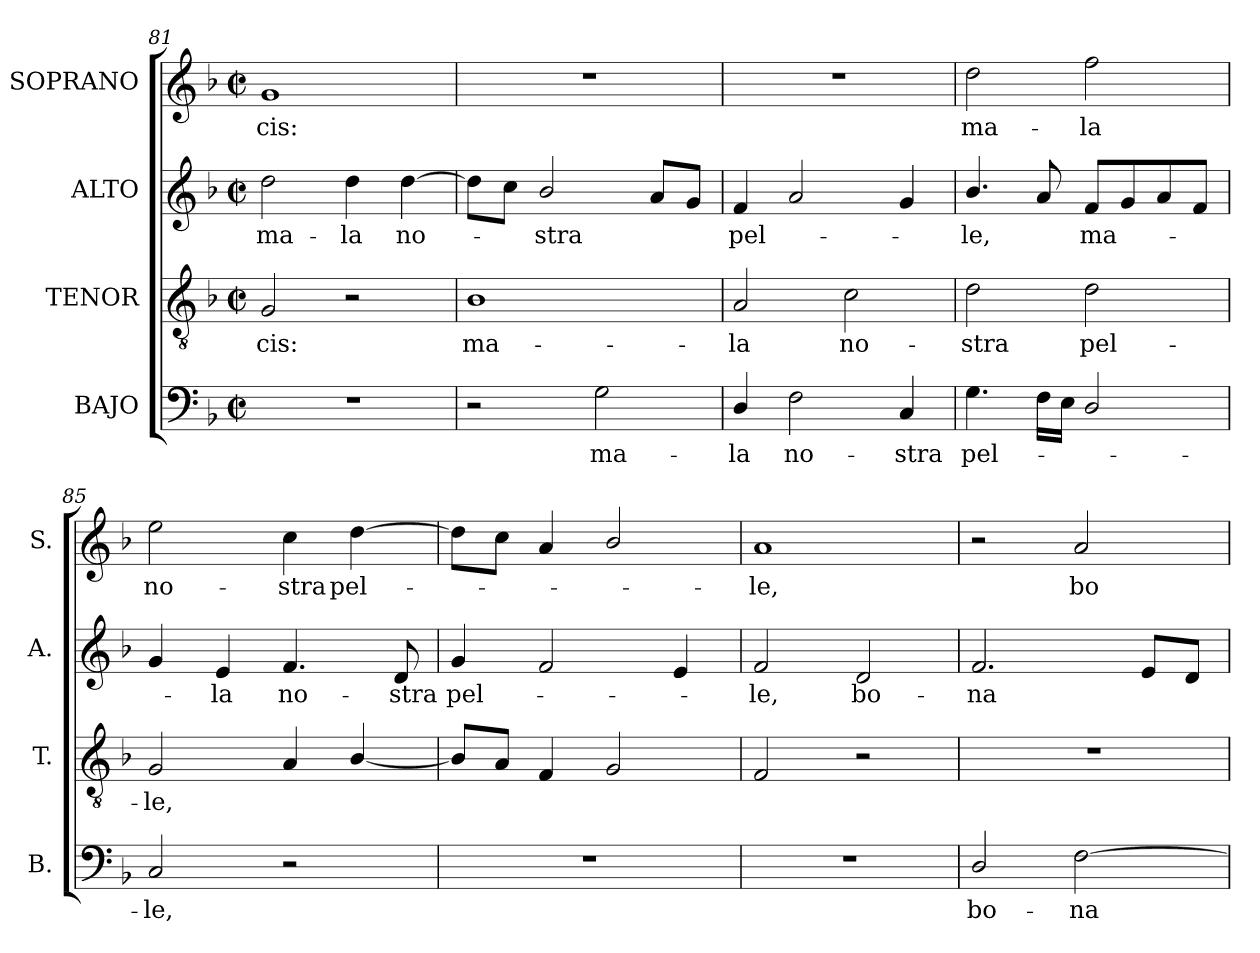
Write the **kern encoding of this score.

**kern	**text	**kern	**text	**kern	**text	**kern	**text
*part4	*part4	*part3	*part3	*part2	*part2	*part1	*part1
*staff4	*staff4	*staff3	*staff3	*staff2	*staff2	*staff1	*staff1
*I"BAJO	*	*I"TENOR	*	*I"ALTO	*	*I"SOPRANO	*
*I'B.	*	*I'T.	*	*I'A.	*	*I'S.	*
*clefF4	*	*clefGv2	*	*clefG2	*	*clefG2	*
*	*	*ITrd7c12	*	*	*	*	*
*k[b-]	*	*k[b-]	*	*k[b-]	*	*k[b-]	*
*F:	*	*F:	*	*F:	*	*F:	*
*M2/2	*	*M2/2	*	*M2/2	*	*M2/2	*
*met(c|)	*	*met(c|)	*	*met(c|)	*	*met(c|)	*
=81	=81	=81	=81	=81	=81	=81	=81
!	!	!	!LO:LY:b:color=#000000	!	!	!	!
!	!	!	!	!	!LO:LY:b:color=#000000	!	!
!	!	!	!	!	!	!	!LO:LY:b:color=#000000
1r	.	2GGi/	-cis:	2ddi\	ma-	1gi	-cis:
!	!	!	!	!	!LO:LY:b:color=#000000	!	!
.	.	2r	.	4ddi\	-la	.	.
!	!	!	!	!	!LO:LY:b:color=#000000	!	!
.	.	.	.	[4ddi\	no-	.	.
!!LO:PB:g=z
=82	=82	=82	=82	=82	=82	=82	=82
!	!	!	!LO:LY:b:color=#000000	!	!	!	!
2r	.	1BB-i	ma-	8ddi\L]	.	1r	.
.	.	.	.	8cci\J	.	.	.
!	!	!	!	!	!LO:LY:b:color=#000000	!	!
.	.	.	.	2b-i/	-stra	.	.
!	!LO:LY:b:color=#000000	!	!	!	!	!	!
2Gi\	ma-	.	.	.	.	.	.
.	.	.	.	8ai/L	.	.	.
.	.	.	.	8gi/J	.	.	.
=83	=83	=83	=83	=83	=83	=83	=83
!	!LO:LY:b:color=#000000	!	!	!	!	!	!
!	!	!	!LO:LY:b:color=#000000	!	!	!	!
!	!	!	!	!	!LO:LY:b:color=#000000	!	!
4Di/	-la	2AAi/	-la	4fi/	pel-	1r	.
!	!LO:LY:b:color=#000000	!	!	!	!	!	!
2Fi\	no-	.	.	2ai/	.	.	.
!	!	!	!LO:LY:b:color=#000000	!	!	!	!
.	.	2Ci\	no-	.	.	.	.
!	!LO:LY:b:color=#000000	!	!	!	!	!	!
4Ci/	-stra	.	.	4gi/	.	.	.
=84	=84	=84	=84	=84	=84	=84	=84
!	!LO:LY:b:color=#000000	!	!	!	!	!	!
!	!	!	!LO:LY:b:color=#000000	!	!	!	!
!	!	!	!	!	!LO:LY:b:color=#000000	!	!
!	!	!	!	!	!	!	!LO:LY:b:color=#000000
4.Gi\	pel-	2Di\	-stra	4.b-i/	-le,	2ddi\	ma-
16Fi\LL	.	.	.	8ai/	.	.	.
16Ei\JJ	.	.	.	.	.	.	.
!	!	!	!LO:LY:b:color=#000000	!	!	!	!
!	!	!	!	!	!LO:LY:b:color=#000000	!	!
!	!	!	!	!	!	!	!LO:LY:b:color=#000000
2Di/	.	2Di\	pel-	8fi/L	ma-	2ffi\	-la
.	.	.	.	8gi/	.	.	.
.	.	.	.	8ai/	.	.	.
.	.	.	.	8fi/J	.	.	.
=85	=85	=85	=85	=85	=85	=85	=85
!	!LO:LY:b:color=#000000	!	!	!	!	!	!
!	!	!	!LO:LY:b:color=#000000	!	!	!	!
!	!	!	!	!	!	!	!LO:LY:b:color=#000000
2Ci/	-le,	2GGi/	-le,	4gi/	.	2eei\	no-
!	!	!	!	!	!LO:LY:b:color=#000000	!	!
.	.	.	.	4ei/	-la	.	.
!	!	!	!	!	!LO:LY:b:color=#000000	!	!
!	!	!	!	!	!	!	!LO:LY:b:color=#000000
2r	.	4AAi/	.	4.fi/	no-	4cci\	-stra
!	!	!	!	!	!	!	!LO:LY:b:color=#000000
.	.	[4BB-i/	.	.	.	[4ddi\	pel-
!	!	!	!	!	!LO:LY:b:color=#000000	!	!
.	.	.	.	8di/	-stra	.	.
=86	=86	=86	=86	=86	=86	=86	=86
!	!	!	!	!	!LO:LY:b:color=#000000	!	!
1r	.	8BB-i/L]	.	4gi/	pel-	8ddi\L]	.
.	.	8AAi/J	.	.	.	8cci\J	.
.	.	4FFi/	.	2fi/	.	4ai/	.
.	.	2GGi/	.	.	.	2b-i/	.
.	.	.	.	4ei/	.	.	.
=87	=87	=87	=87	=87	=87	=87	=87
!	!	!	!	!	!LO:LY:b:color=#000000	!	!
!	!	!	!	!	!	!	!LO:LY:b:color=#000000
1r	.	2FFi/	.	2fi/	-le,	1ai	-le,
!	!	!	!	!	!LO:LY:b:color=#000000	!	!
.	.	2r	.	2di/	bo-	.	.
!!LO:LB:g=z
=88	=88	=88	=88	=88	=88	=88	=88
!	!LO:LY:b:color=#000000	!	!	!	!	!	!
!	!	!	!	!	!LO:LY:b:color=#000000	!	!
2Di/	bo-	1r	.	2.fi/	-na	2r	.
!	!LO:LY:b:color=#000000	!	!	!	!	!	!
!	!	!	!	!	!	!	!LO:LY:b:color=#000000
[2Fi\	-na	.	.	.	.	2ai/	bo-
.	.	.	.	8ei/L	.	.	.
.	.	.	.	8di/J	.	.	.
=	=	=	=	=	=	=	=
*-	*-	*-	*-	*-	*-	*-	*-
